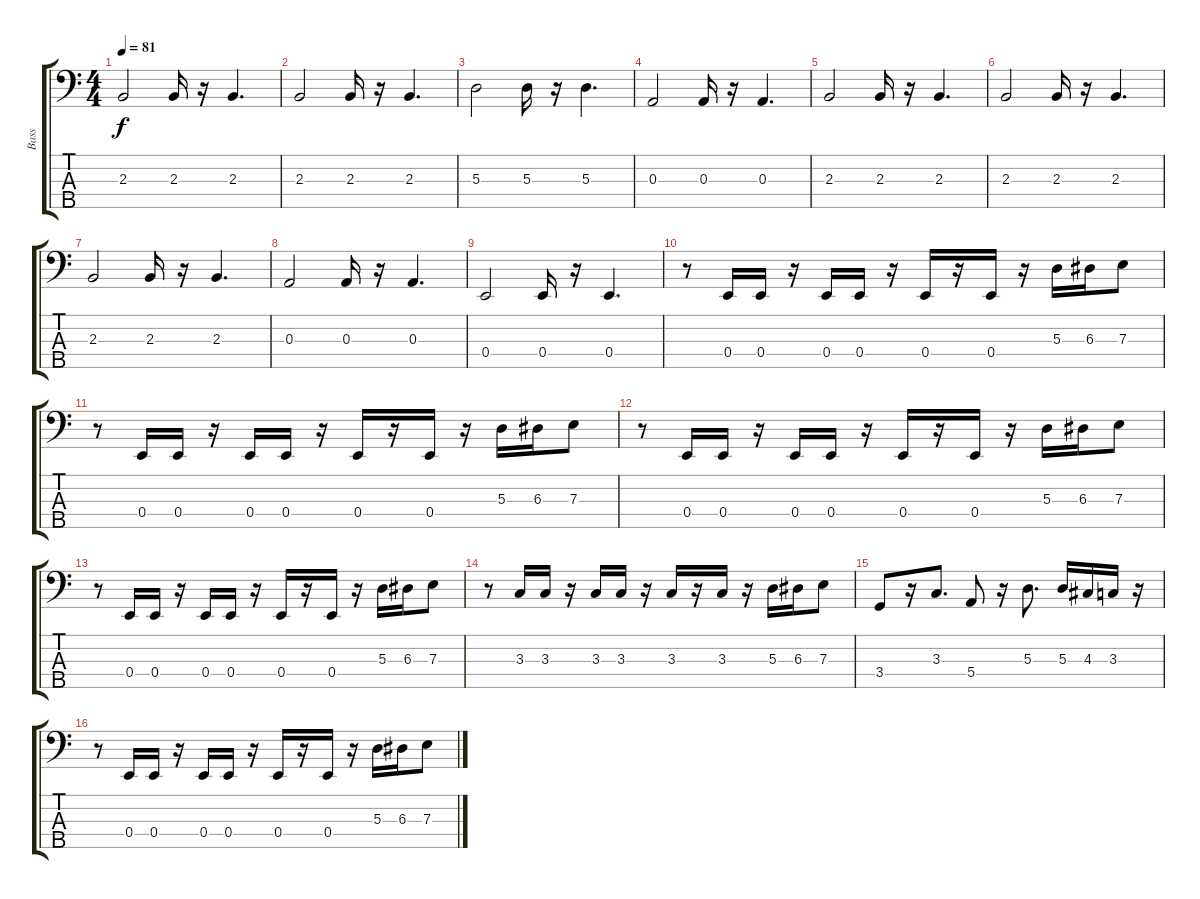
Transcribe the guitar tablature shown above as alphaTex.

\track ("Bass" "Bass") {instrument electricbassfinger}
\staff {score tabs}
\tuning (G2 D2 A1 E1 B0) {hide}
\ts (4 4)
\tempo 81
\clef f4
\ks c
2.3.2{dy f} 2.3.16 r.16 2.3.4{d} |
2.3.2 2.3.16 r.16 2.3.4{d} |
5.3.2 5.3.16 r.16 5.3.4{d} |
0.3.2 0.3.16 r.16 0.3.4{d} |
2.3.2 2.3.16 r.16 2.3.4{d} |
2.3.2 2.3.16 r.16 2.3.4{d} |
2.3.2 2.3.16 r.16 2.3.4{d} |
0.3.2 0.3.16 r.16 0.3.4{d} |
0.4.2 0.4.16 r.16 0.4.4{d} |
r.8 0.4.16 0.4.16 r.16 0.4.16 0.4.16 r.16 0.4.16 r.16 0.4.16 r.16 5.3.16 6.3.16 7.3.8 |
r.8 0.4.16 0.4.16 r.16 0.4.16 0.4.16 r.16 0.4.16 r.16 0.4.16 r.16 5.3.16 6.3.16 7.3.8 |
r.8 0.4.16 0.4.16 r.16 0.4.16 0.4.16 r.16 0.4.16 r.16 0.4.16 r.16 5.3.16 6.3.16 7.3.8 |
r.8 0.4.16 0.4.16 r.16 0.4.16 0.4.16 r.16 0.4.16 r.16 0.4.16 r.16 5.3.16 6.3.16 7.3.8 |
r.8 3.3.16 3.3.16 r.16 3.3.16 3.3.16 r.16 3.3.16 r.16 3.3.16 r.16 5.3.16 6.3.16 7.3.8 |
3.4.8 r.16 3.3.8{d} 5.4.8 r.16 5.3.8{d} 5.3.16 4.3.16 3.3.16 r.16 |
r.8 0.4.16 0.4.16 r.16 0.4.16 0.4.16 r.16 0.4.16 r.16 0.4.16 r.16 5.3.16 6.3.16 7.3.8
